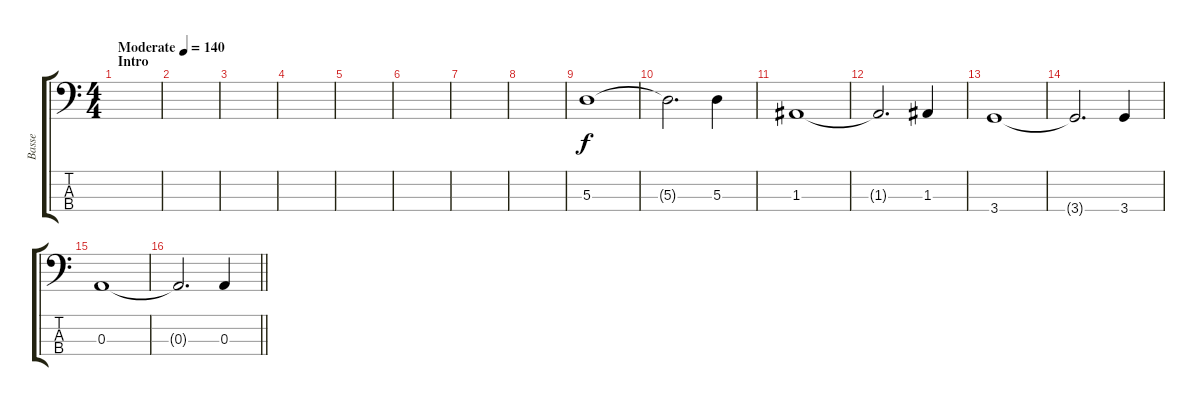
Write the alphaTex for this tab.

\track ("Basse" "Basse") {instrument slapbass2}
\staff {score tabs}
\tuning (G2 D2 A1 E1) {hide}
\ts (4 4)
\section ("" "Intro")
\tempo (140 "Moderate")
\clef f4
\ks c
|
|
|
|
|
|
|
|
5.3.1 |
5.3{t}.2{d} 5.3.4 |
1.3.1 |
1.3{t}.2{d} 1.3.4 |
3.4.1 |
3.4{t}.2{d} 3.4.4 |
0.3.1 |
\barLineRight lightlight
0.3{t}.2{d} 0.3.4
